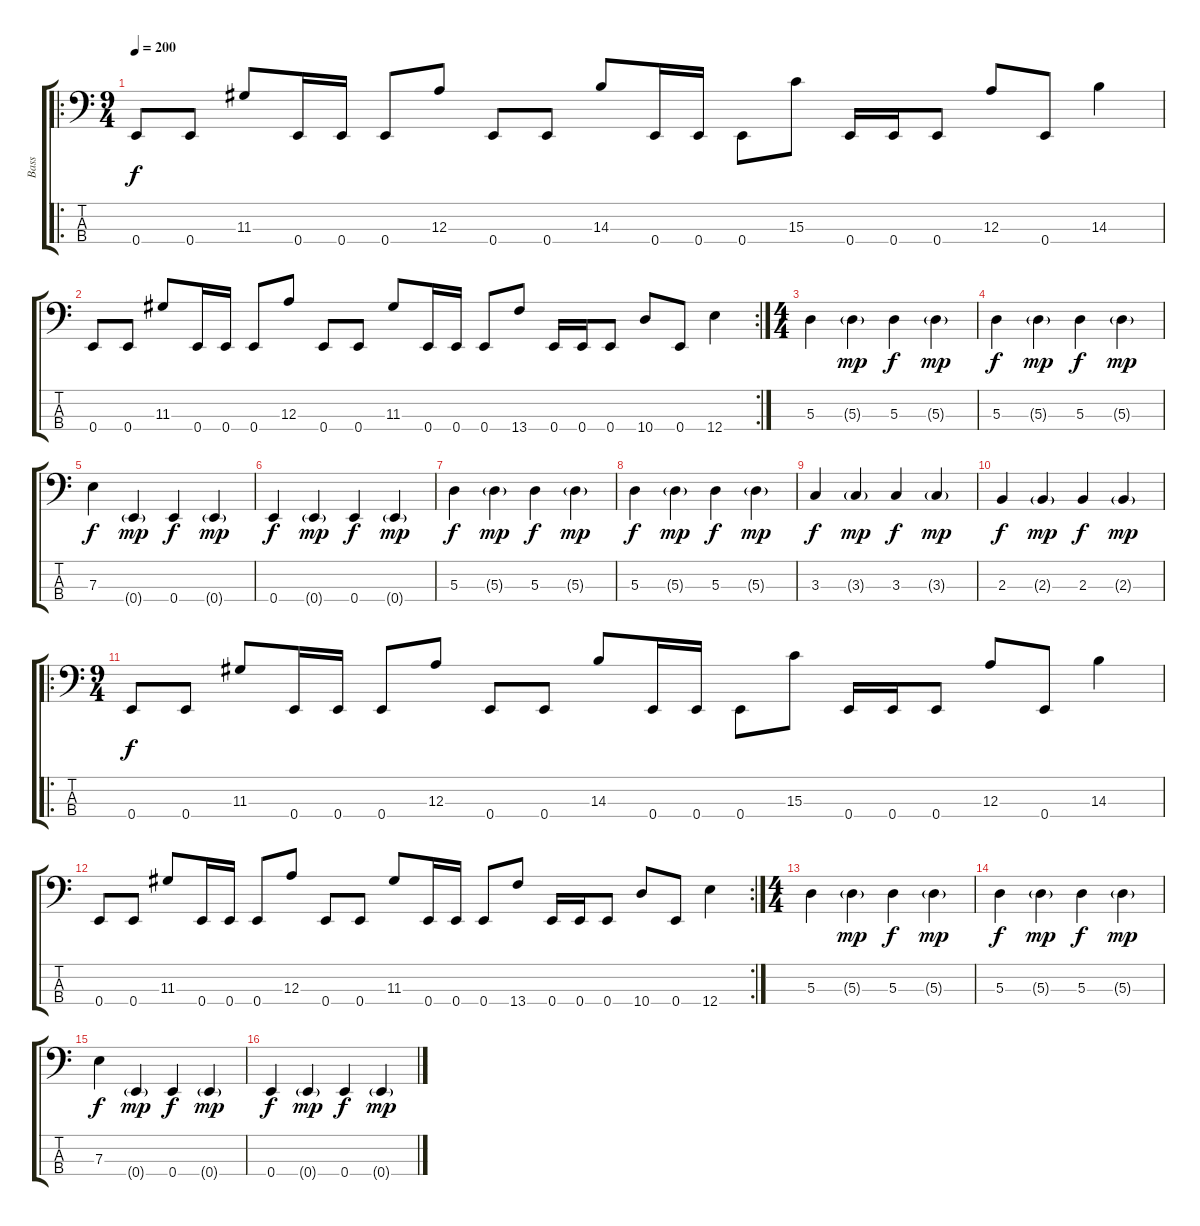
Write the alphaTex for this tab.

\track ("Bass" "Bass") {instrument electricbasspick}
\staff {score tabs}
\tuning (G2 D2 A1 E1) {hide}
\ro
\ts (9 4)
\tempo 200
\clef f4
\ks c
0.4.8{dy f instrument electricbasspick} 0.4.8 11.3.8 0.4.16 0.4.16 0.4.8 12.3.8 0.4.8 0.4.8 14.3.8 0.4.16 0.4.16 0.4.8 15.3.8 0.4.16 0.4.16 0.4.8 12.3.8 0.4.8 14.3.4 |
\rc 2
0.4.8 0.4.8 11.3.8 0.4.16 0.4.16 0.4.8 12.3.8 0.4.8 0.4.8 11.3.8 0.4.16 0.4.16 0.4.8 13.4.8 0.4.16 0.4.16 0.4.8 10.4.8 0.4.8 12.4.4 |
\ts (4 4)
5.3.4 5.3{g}.4{dy mp} 5.3.4{dy f} 5.3{g}.4{dy mp} |
5.3.4{dy f} 5.3{g}.4{dy mp} 5.3.4{dy f} 5.3{g}.4{dy mp} |
7.3.4{dy f instrument slapbass2} 0.4{g}.4{dy mp instrument electricbasspick} 0.4.4{dy f} 0.4{g}.4{dy mp} |
0.4.4{dy f} 0.4{g}.4{dy mp} 0.4.4{dy f} 0.4{g}.4{dy mp} |
5.3.4{dy f} 5.3{g}.4{dy mp} 5.3.4{dy f} 5.3{g}.4{dy mp} |
5.3.4{dy f} 5.3{g}.4{dy mp} 5.3.4{dy f} 5.3{g}.4{dy mp} |
3.3.4{dy f} 3.3{g}.4{dy mp} 3.3.4{dy f} 3.3{g}.4{dy mp} |
2.3.4{dy f} 2.3{g}.4{dy mp} 2.3.4{dy f} 2.3{g}.4{dy mp} |
\ro
\ts (9 4)
0.4.8{dy f} 0.4.8 11.3.8 0.4.16 0.4.16 0.4.8 12.3.8 0.4.8 0.4.8 14.3.8 0.4.16 0.4.16 0.4.8 15.3.8 0.4.16 0.4.16 0.4.8 12.3.8 0.4.8 14.3.4 |
\rc 2
0.4.8 0.4.8 11.3.8 0.4.16 0.4.16 0.4.8 12.3.8 0.4.8 0.4.8 11.3.8 0.4.16 0.4.16 0.4.8 13.4.8 0.4.16 0.4.16 0.4.8 10.4.8 0.4.8 12.4.4 |
\ts (4 4)
5.3.4 5.3{g}.4{dy mp} 5.3.4{dy f} 5.3{g}.4{dy mp} |
5.3.4{dy f} 5.3{g}.4{dy mp} 5.3.4{dy f} 5.3{g}.4{dy mp} |
7.3.4{dy f instrument slapbass2} 0.4{g}.4{dy mp instrument electricbasspick} 0.4.4{dy f} 0.4{g}.4{dy mp} |
0.4.4{dy f} 0.4{g}.4{dy mp} 0.4.4{dy f} 0.4{g}.4{dy mp}
